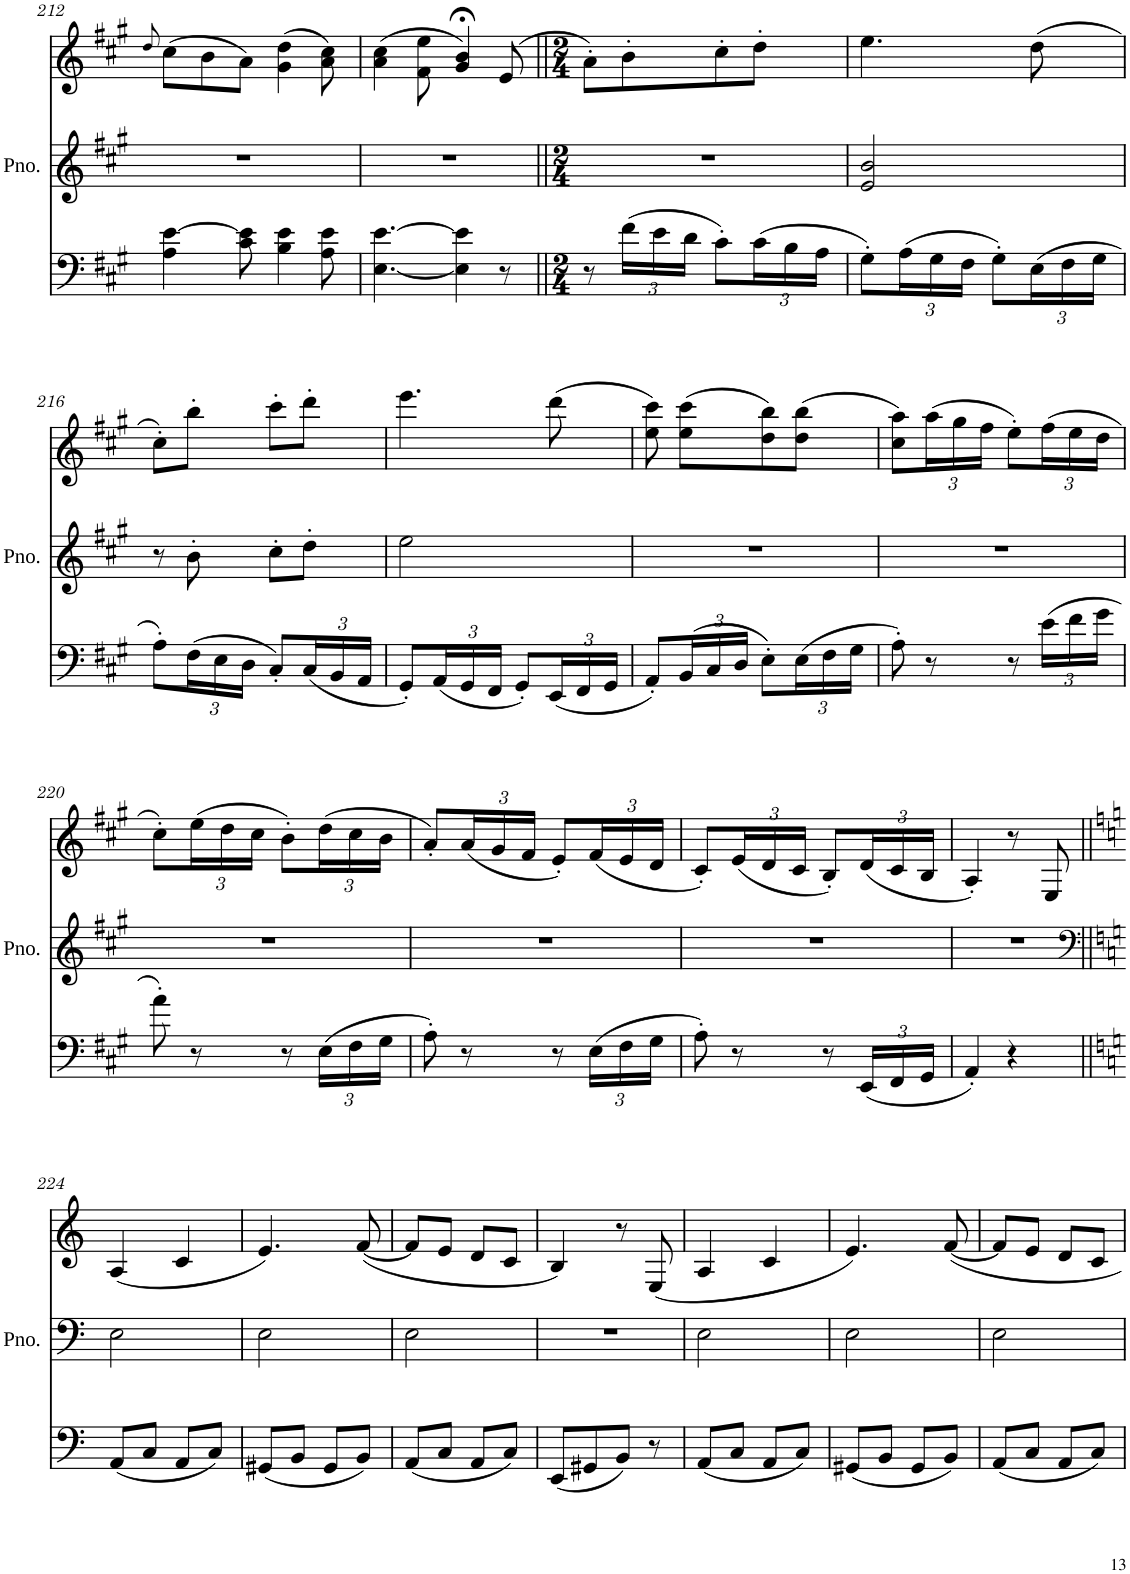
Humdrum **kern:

**kern	**kern	**kern
*part1	*part1	*part1
*staff3	*staff2	*staff1
*I"Piano	*	*
*I'Pno.	*	*
!!LO:PB:g=z
*clefF4	*clefG2	*clefG2
*k[f#c#g#]	*k[f#c#g#]	*k[f#c#g#]
*M6/8	*M6/8	*M6/8
=212	=212	=212
.	.	8qdd/
4A\ [4e\	2.r	(8cc#\L
.	.	8b\
8c#\ 8e\]	.	8a\J)
4B\ 4e\	.	(4g#\ 4dd\
8A\ 8e\	.	8a\ 8cc#\)
=213	=213	=213
[4.E\ [4.e\	2.r	(4a\ 4cc#\
.	.	8f#\ 8ee\
4E\] 4e\]	.	4g#/;< 4b/;<)
8r	.	(8e/
=214||	=214||	=214||
*M2/4	*M2/4	*M2/4
8r	2r	8a'\L)
*Xbrackettup	*	*
24f#\LL	.	8b'\
24e\	.	.
24d\JJ	.	.
8c#'\L	.	8cc#'\
24c#\L	.	8dd'\J
24B\	.	.
24A\JJ	.	.
=215	=215	=215
8G#'\L	2e/ 2b/	4.ee\
24A\L	.	.
24G#\	.	.
24F#\JJ	.	.
8G#'\L	.	.
24E\L	.	(8dd\
24F#\	.	.
24G#\JJ	.	.
!!LO:LB:g=z
=216	=216	=216
8A'\L	8r	8cc#'\L)
24F#\L	8b'\	8bb'\J
24E\	.	.
24D\JJ	.	.
8C#'/L	8cc#'\L	8ccc#'\L
24C#/L	8dd'\J	8ddd'\J
24BB/	.	.
24AA/JJ	.	.
=217	=217	=217
8GG#'/L	2ee\	4.eee\
24AA/L	.	.
24GG#/	.	.
24FF#/JJ	.	.
8GG#'/L	.	.
24EE/L	.	(8ddd\
24FF#/	.	.
24GG#/JJ	.	.
=218	=218	=218
8AA'/L	2r	8ee\ 8ccc#\)
24BB/L	.	(8ee\ 8ccc#\L
24C#/	.	.
24D/JJ	.	.
8E'\L	.	8dd\ 8bb\)
24E\L	.	(8dd\ 8bb\J
24F#\	.	.
24G#\JJ	.	.
=219	=219	=219
8A'\	2r	8cc#\ 8aa\L)
*	*	*Xbrackettup
8r	.	(24aa\L
.	.	24gg#\
.	.	24ff#\JJ
8r	.	8ee'\L)
24e\LL	.	(24ff#\L
24f#\	.	24ee\
24g#\JJ	.	24dd\JJ
!!LO:LB:g=z
=220	=220	=220
8a'\	2r	8cc#'\L)
8r	.	(24ee\L
.	.	24dd\
.	.	24cc#\JJ
8r	.	8b'\L)
24E\LL	.	(24dd\L
24F#\	.	24cc#\
24G#\JJ	.	24b\JJ
=221	=221	=221
8A'\	2r	8a'/L)
8r	.	(24a/L
.	.	24g#/
.	.	24f#/JJ
8r	.	8e'/L)
24E\LL	.	(24f#/L
24F#\	.	24e/
24G#\JJ	.	24d/JJ
=222	=222	=222
8A'\	2r	8c#'/L)
8r	.	(24e/L
.	.	24d/
.	.	24c#/JJ
8r	.	8B'/L)
24EE/LL	.	(24d/L
24FF#/	.	24c#/
24GG#/JJ	.	24B/JJ
=223	=223	=223
4AA'/	2r	4A'/)
4r	.	8r
.	.	8E/
!!LO:LB:g=z
=224||	=224||	=224||
*	*clefF4	*
*k[]	*k[]	*k[]
8AA/L	2E\	(4A/
8C/J	.	.
8AA/L	.	4c/
8C/J	.	.
=225	=225	=225
8GG#X/L	2E\	4.e/)
8BB/J	.	.
8GG#/L	.	.
8BB/J	.	([8f/
=226	=226	=226
8AA/L	2E\	8f/L]
8C/J	.	8e/J
8AA/L	.	8d/L
8C/J	.	8c/J
=227	=227	=227
8EE/L	2r	4B/)
8GG#X/	.	.
8BB/J	.	8r
8r	.	(8E/
=228	=228	=228
8AA/L	2E\	4A/
8C/J	.	.
8AA/L	.	4c/
8C/J	.	.
=229	=229	=229
8GG#X/L	2E\	4.e/)
8BB/J	.	.
8GG#/L	.	.
8BB/J	.	[8f/
=230	=230	=230
8AA/L	2E\	8f/L]
8C/J	.	8e/J
8AA/L	.	8d/L
8C/J	.	8c/J
=	=	=
*-	*-	*-
